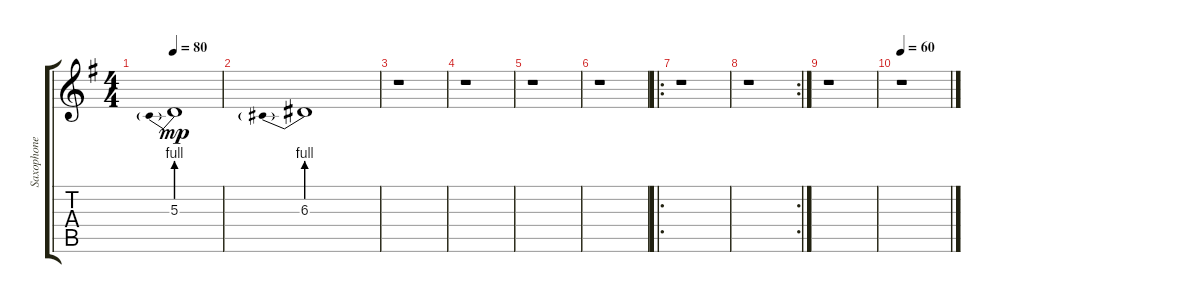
\track ("Saxophone" "Saxophone") {instrument altosax}
\staff {score tabs}
\tuning (E4 B3 G3 D3 A2 E2) {hide}
\ts (4 4)
\tempo 80
\clef g2
\ks g
5.3{be (prebend 0 4 60 4)}.1{dy mp} |
6.3{be (prebend 0 4 60 4)}.1 |
r.1 |
r.1 |
r.1 |
r.1 |
\ro
r.1 |
\rc 2
r.1 |
r.1 |
\tempo 60
r.1
